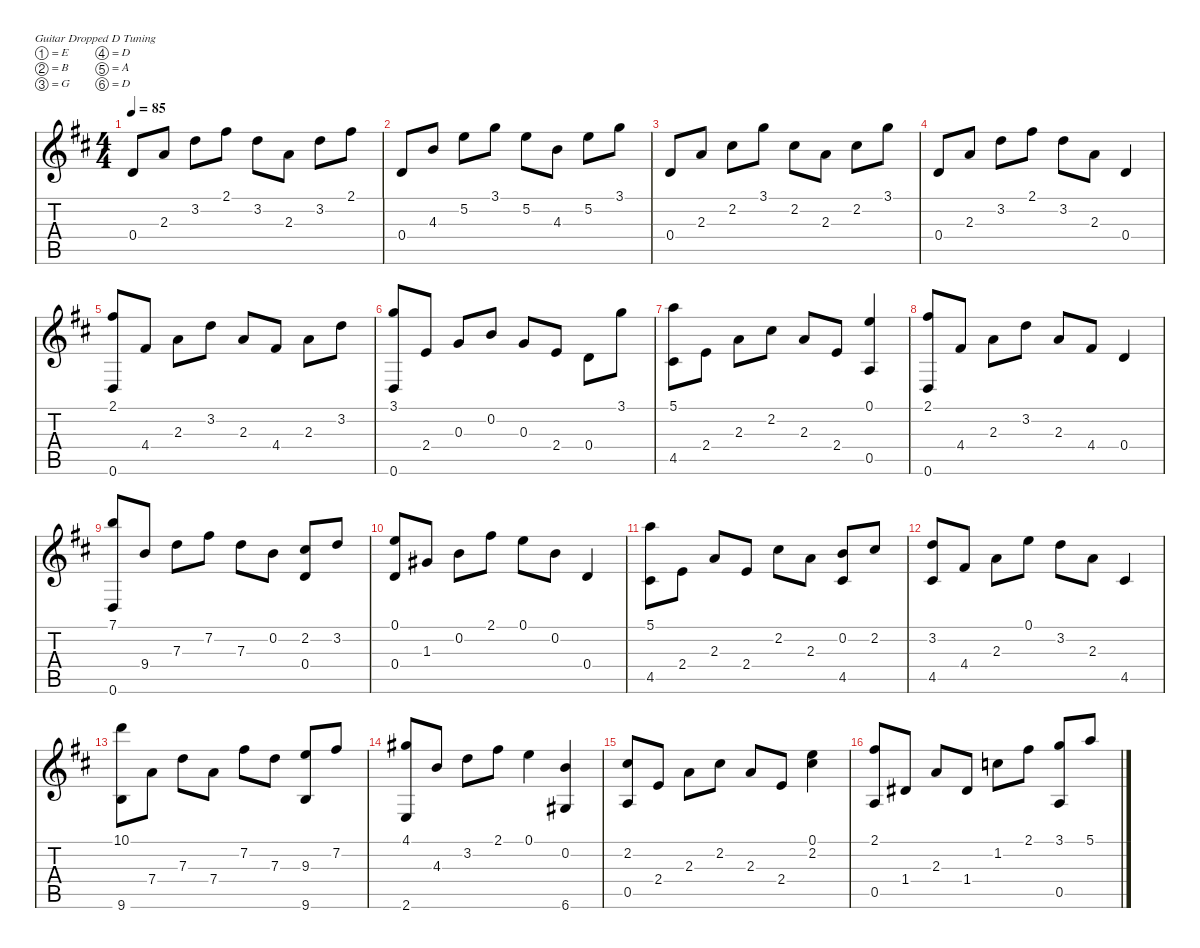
\defaultSystemsLayout 4
\hideDynamics
\bracketExtendMode nobrackets
\singleTrackTrackNamePolicy hidden
\multiTrackTrackNamePolicy hidden
\firstSystemTrackNameOrientation horizontal
\otherSystemsTrackNameOrientation horizontal
\extendBarLines
\chordDiagramsInScore
\track ("Nylon Guitar" "n.guit.") {instrument acousticguitarnylon}
\staff {score tabs}
\tuning (E4 B3 G3 D3 A2 D2)
\ts (4 4)
\tempo 85
\clef g2
\ks d
0.4{acc forcenatural}.8{dy mf instrument acousticguitarnylon beam Up} 2.3{acc forcenatural}.8{beam Up} 3.2{acc forcenatural}.8{beam Down} 2.1{acc #}.8{beam Down} 3.2{acc forcenatural}.8{beam Down} 2.3{acc forcenatural}.8{beam Down} 3.2{acc forcenatural}.8{beam Down} 2.1{acc #}.8{beam Down} |
0.4{acc forcenatural}.8{beam Up} 4.3{acc forcenatural}.8{beam Up} 5.2{acc forcenatural}.8{beam Down} 3.1{acc forcenatural}.8{beam Down} 5.2{acc forcenatural}.8{beam Down} 4.3{acc forcenatural}.8{beam Down} 5.2{acc forcenatural}.8{beam Down} 3.1{acc forcenatural}.8{beam Down} |
0.4{acc forcenatural}.8{beam Up} 2.3{acc forcenatural}.8{beam Up} 2.2{acc #}.8{beam Down} 3.1{acc forcenatural}.8{beam Down} 2.2{acc #}.8{beam Down} 2.3{acc forcenatural}.8{beam Down} 2.2{acc #}.8{beam Down} 3.1{acc forcenatural}.8{beam Down} |
0.4{acc forcenatural}.8{beam Up} 2.3{acc forcenatural}.8{beam Up} 3.2{acc forcenatural}.8{beam Down} 2.1{acc #}.8{beam Down} 3.2{acc forcenatural}.8{beam Down} 2.3{acc forcenatural}.8{beam Down} 0.4{acc forcenatural}.4{beam Up} |
(2.1{acc #} 0.6{acc forcenatural}).8{beam Up} 4.4{acc #}.8{beam Up} 2.3{acc forcenatural}.8{beam Down} 3.2{acc forcenatural}.8{beam Down} 2.3{acc forcenatural}.8{beam Up} 4.4{acc #}.8{beam Up} 2.3{acc forcenatural}.8{beam Down} 3.2{acc forcenatural}.8{beam Down} |
(3.1{acc forcenatural} 0.6{acc forcenatural}).8{beam Up} 2.4{acc forcenatural}.8{beam Up} 0.3{acc forcenatural}.8{beam Up} 0.2{acc forcenatural}.8{beam Up} 0.3{acc forcenatural}.8{beam Up} 2.4{acc forcenatural}.8{beam Up} 0.4{acc forcenatural}.8{beam Down} 3.1{acc forcenatural}.8{beam Down} |
(5.1{acc forcenatural} 4.5{acc #}).8{beam Down} 2.4{acc forcenatural}.8{beam Down} 2.3{acc forcenatural}.8{beam Down} 2.2{acc #}.8{beam Down} 2.3{acc forcenatural}.8{beam Up} 2.4{acc forcenatural}.8{beam Up} (0.1{acc forcenatural} 0.5{acc forcenatural}).4{beam Up} |
(2.1{acc #} 0.6{acc forcenatural}).8{beam Up} 4.4{acc #}.8{beam Up} 2.3{acc forcenatural}.8{beam Down} 3.2{acc forcenatural}.8{beam Down} 2.3{acc forcenatural}.8{beam Up} 4.4{acc #}.8{beam Up} 0.4{acc forcenatural}.4{beam Up} |
(7.1{acc forcenatural} 0.6{acc forcenatural}).8{beam Up} 9.4{acc forcenatural}.8{beam Up} 7.3{acc forcenatural}.8{beam Down} 7.2{acc #}.8{beam Down} 7.3{acc forcenatural}.8{beam Down} 0.2{acc forcenatural}.8{beam Down} (2.2{acc #} 0.4{acc forcenatural}).8{beam Up} 3.2{acc forcenatural}.8{beam Up} |
(0.1{acc forcenatural} 0.4{acc forcenatural}).8{beam Up} 1.3{acc #}.8{beam Up} 0.2{acc forcenatural}.8{beam Down} 2.1{acc #}.8{beam Down} 0.1{acc forcenatural}.8{beam Down} 0.2{acc forcenatural}.8{beam Down} 0.4{acc forcenatural}.4{beam Up} |
(5.1{acc forcenatural} 4.5{acc #}).8{beam Down} 2.4{acc forcenatural}.8{beam Down} 2.3{acc forcenatural}.8{beam Up} 2.4{acc forcenatural}.8{beam Up} 2.2{acc #}.8{beam Down} 2.3{acc forcenatural}.8{beam Down} (0.2{acc forcenatural} 4.5{acc #}).8{beam Up} 2.2{acc #}.8{beam Up} |
(3.2{acc forcenatural} 4.5{acc #}).8{beam Up} 4.4{acc #}.8{beam Up} 2.3{acc forcenatural}.8{beam Down} 0.1{acc forcenatural}.8{beam Down} 3.2{acc forcenatural}.8{beam Down} 2.3{acc forcenatural}.8{beam Down} 4.5{acc #}.4{beam Up} |
(10.1{acc forcenatural} 9.6{acc forcenatural}).8{beam Down} 7.4{acc forcenatural}.8{beam Down} 7.3{acc forcenatural}.8{beam Down} 7.4{acc forcenatural}.8{beam Down} 7.2{acc #}.8{beam Down} 7.3{acc forcenatural}.8{beam Down} (9.3{acc forcenatural} 9.6{acc forcenatural}).8{beam Up} 7.2{acc #}.8{beam Up} |
(4.1{acc #} 2.6{acc forcenatural}).8{beam Up} 4.3{acc forcenatural}.8{beam Up} 3.2{acc forcenatural}.8{beam Down} 2.1{acc #}.8{beam Down} 0.1{acc forcenatural}.4{beam Down} (0.2{acc forcenatural} 6.6{acc #}).4{beam Up} |
(2.2{acc #} 0.5{acc forcenatural}).8{beam Up} 2.4{acc forcenatural}.8{beam Up} 2.3{acc forcenatural}.8{beam Down} 2.2{acc #}.8{beam Down} 2.3{acc forcenatural}.8{beam Up} 2.4{acc forcenatural}.8{beam Up} (2.2{acc #} 0.1{acc forcenatural}).4{beam Down} |
(2.1{acc #} 0.5{acc forcenatural}).8{beam Up} 1.4{acc #}.8{beam Up} 2.3{acc forcenatural}.8{beam Up} 1.4{acc #}.8{beam Up} 1.2{acc forcenatural}.8{beam Down} 2.1{acc #}.8{beam Down} (3.1{acc forcenatural} 0.5{acc forcenatural}).8{beam Up} 5.1{acc forcenatural}.8{beam Up}
